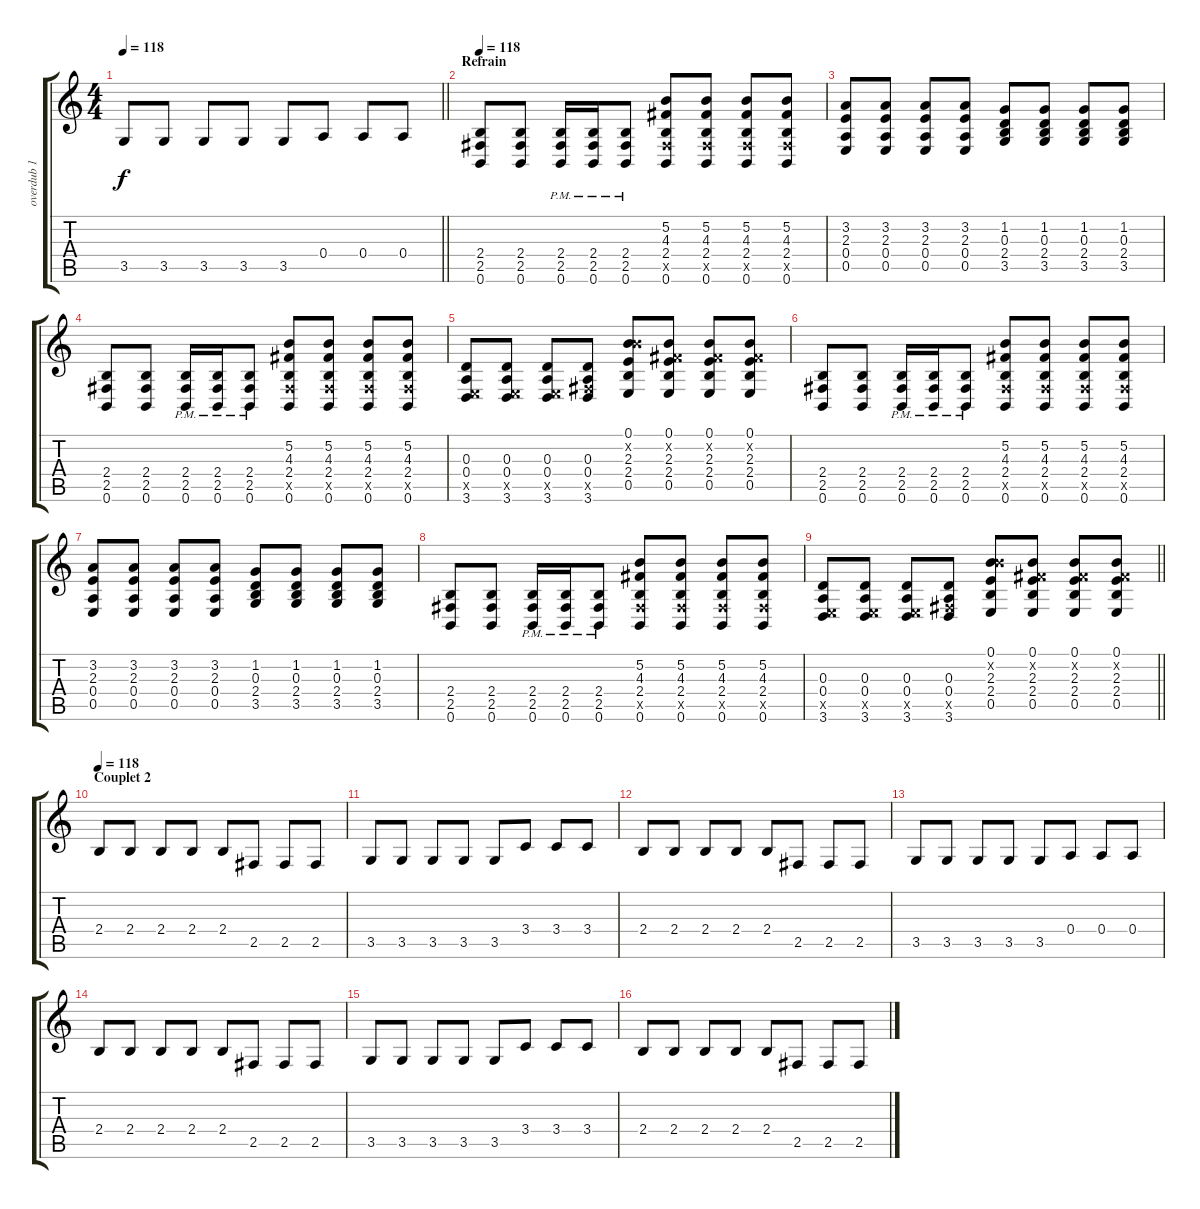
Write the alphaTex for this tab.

\track ("overdub 1" "overdub 1") {instrument distortionguitar}
\staff {score tabs}
\tuning (B3 Gb3 D3 A2 E2 B1) {hide}
\ts (4 4)
\tempo 118
\clef g2
\barLineRight lightlight
\ks c
3.5.8{dy f} 3.5.8 3.5.8 3.5.8 3.5.8 0.4.8 0.4.8 0.4.8 |
\section ("" "Refrain")
\tempo 118
(2.4 2.5 0.6).8{volume 10 balance 14 instrument distortionguitar} (2.4 2.5 0.6).8 (2.4{pm} 2.5{pm} 0.6{pm}).16 (2.4{pm} 2.5{pm} 0.6{pm}).16 (2.4{pm} 2.5{pm} 0.6{pm}).8 (5.2 4.3 2.4 2.5{x} 0.6).8 (5.2 4.3 2.4 2.5{x} 0.6).8 (5.2 4.3 2.4 2.5{x} 0.6).8 (5.2 4.3 2.4 2.5{x} 0.6).8 |
(3.2 2.3 0.4 0.5).8 (3.2 2.3 0.4 0.5).8 (3.2 2.3 0.4 0.5).8 (3.2 2.3 0.4 0.5).8 (1.2 0.3 2.4 3.5).8 (1.2 0.3 2.4 3.5).8 (1.2 0.3 2.4 3.5).8 (1.2 0.3 2.4 3.5).8 |
(2.4 2.5 0.6).8 (2.4 2.5 0.6).8 (2.4{pm} 2.5{pm} 0.6{pm}).16 (2.4{pm} 2.5{pm} 0.6{pm}).16 (2.4{pm} 2.5{pm} 0.6{pm}).8 (5.2 4.3 2.4 2.5{x} 0.6).8 (5.2 4.3 2.4 2.5{x} 0.6).8 (5.2 4.3 2.4 2.5{x} 0.6).8 (5.2 4.3 2.4 2.5{x} 0.6).8 |
(0.3 0.4 0.5{x} 3.6).8 (0.3 0.4 0.5{x} 3.6).8 (0.3 0.4 0.5{x} 3.6).8 (0.3 0.4 2.5{x} 3.6).8 (0.1 5.2{x} 2.3 2.4 0.5).8 (0.1 0.2{x} 2.3 2.4 0.5).8 (0.1 0.2{x} 2.3 2.4 0.5).8 (0.1 0.2{x} 2.3 2.4 0.5).8 |
(2.4 2.5 0.6).8 (2.4 2.5 0.6).8 (2.4{pm} 2.5{pm} 0.6{pm}).16 (2.4{pm} 2.5{pm} 0.6{pm}).16 (2.4{pm} 2.5{pm} 0.6{pm}).8 (5.2 4.3 2.4 2.5{x} 0.6).8 (5.2 4.3 2.4 2.5{x} 0.6).8 (5.2 4.3 2.4 2.5{x} 0.6).8 (5.2 4.3 2.4 2.5{x} 0.6).8 |
(3.2 2.3 0.4 0.5).8 (3.2 2.3 0.4 0.5).8 (3.2 2.3 0.4 0.5).8 (3.2 2.3 0.4 0.5).8 (1.2 0.3 2.4 3.5).8 (1.2 0.3 2.4 3.5).8 (1.2 0.3 2.4 3.5).8 (1.2 0.3 2.4 3.5).8 |
(2.4 2.5 0.6).8 (2.4 2.5 0.6).8 (2.4{pm} 2.5{pm} 0.6{pm}).16 (2.4{pm} 2.5{pm} 0.6{pm}).16 (2.4{pm} 2.5{pm} 0.6{pm}).8 (5.2 4.3 2.4 2.5{x} 0.6).8 (5.2 4.3 2.4 2.5{x} 0.6).8 (5.2 4.3 2.4 2.5{x} 0.6).8 (5.2 4.3 2.4 2.5{x} 0.6).8 |
\barLineRight lightlight
(0.3 0.4 0.5{x} 3.6).8 (0.3 0.4 0.5{x} 3.6).8 (0.3 0.4 0.5{x} 3.6).8 (0.3 0.4 2.5{x} 3.6).8 (0.1 5.2{x} 2.3 2.4 0.5).8 (0.1 0.2{x} 2.3 2.4 0.5).8 (0.1 0.2{x} 2.3 2.4 0.5).8 (0.1 0.2{x} 2.3 2.4 0.5).8 |
\section ("" "Couplet 2")
\tempo 118
2.4.8{volume 10 balance 14 instrument distortionguitar} 2.4.8 2.4.8 2.4.8 2.4.8 2.5.8 2.5.8 2.5.8 |
3.5.8 3.5.8 3.5.8 3.5.8 3.5.8 3.4.8 3.4.8 3.4.8 |
2.4.8 2.4.8 2.4.8 2.4.8 2.4.8 2.5.8 2.5.8 2.5.8 |
3.5.8 3.5.8 3.5.8 3.5.8 3.5.8 0.4.8 0.4.8 0.4.8 |
2.4.8 2.4.8 2.4.8 2.4.8 2.4.8 2.5.8 2.5.8 2.5.8 |
3.5.8 3.5.8 3.5.8 3.5.8 3.5.8 3.4.8 3.4.8 3.4.8 |
2.4.8 2.4.8 2.4.8 2.4.8 2.4.8 2.5.8 2.5.8 2.5.8
